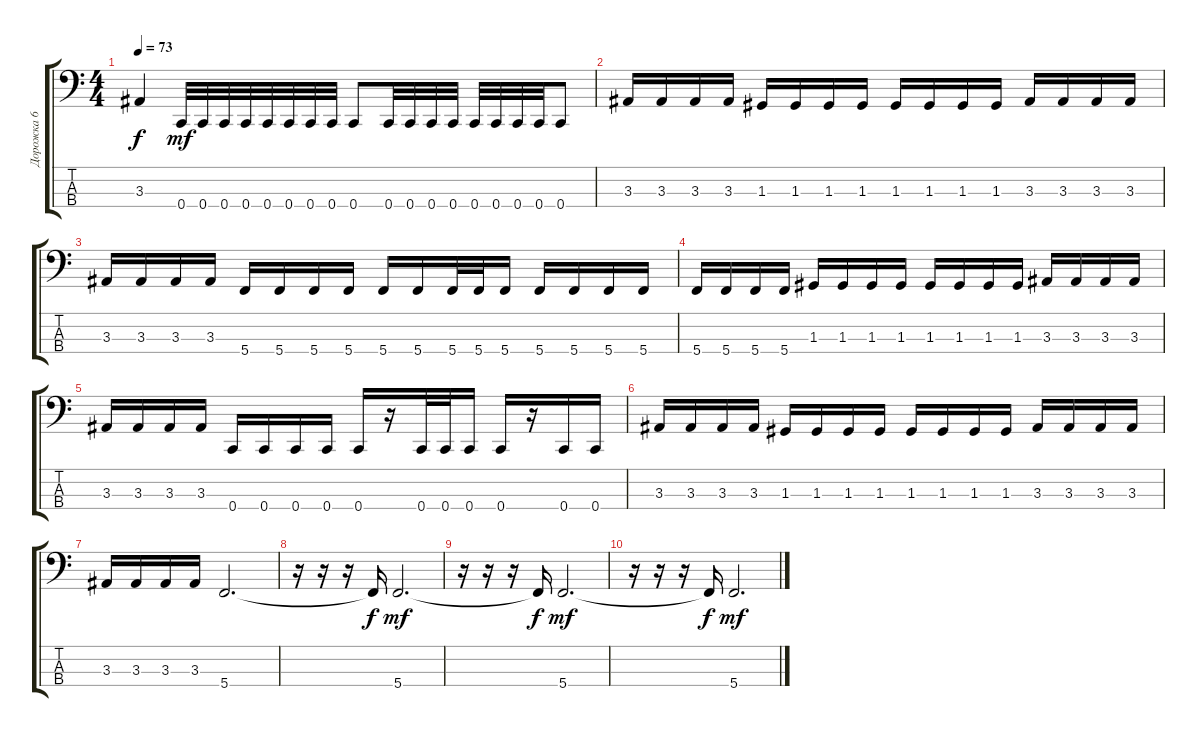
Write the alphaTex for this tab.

\track ("Дорожка 6" "Дорожка 6") {instrument electricbassfinger}
\staff {score tabs}
\tuning (F2 C2 G1 C1) {hide}
\ts (4 4)
\tempo 73
\clef f4
\ks c
3.3{t}.4{dy f} 0.4.32{dy mf} 0.4.32 0.4.32 0.4.32 0.4.32 0.4.32 0.4.32 0.4.32 0.4.8 0.4.32 0.4.32 0.4.32 0.4.32 0.4.32 0.4.32 0.4.32 0.4.32 0.4.8 |
3.3.16 3.3.16 3.3.16 3.3.16 1.3.16 1.3.16 1.3.16 1.3.16 1.3.16 1.3.16 1.3.16 1.3.16 3.3.16 3.3.16 3.3.16 3.3.16 |
3.3.16 3.3.16 3.3.16 3.3.16 5.4.16 5.4.16 5.4.16 5.4.16 5.4.16 5.4.16 5.4.32 5.4.32 5.4.16 5.4.16 5.4.16 5.4.16 5.4.16 |
5.4.16 5.4.16 5.4.16 5.4.16 1.3.16 1.3.16 1.3.16 1.3.16 1.3.16 1.3.16 1.3.16 1.3.16 3.3.16 3.3.16 3.3.16 3.3.16 |
3.3.16 3.3.16 3.3.16 3.3.16 0.4.16 0.4.16 0.4.16 0.4.16 0.4.16 r.16 0.4.32 0.4.32 0.4.16 0.4.16 r.16 0.4.16 0.4.16 |
3.3.16 3.3.16 3.3.16 3.3.16 1.3.16 1.3.16 1.3.16 1.3.16 1.3.16 1.3.16 1.3.16 1.3.16 3.3.16 3.3.16 3.3.16 3.3.16 |
3.3.16 3.3.16 3.3.16 3.3.16 5.4.2{d} |
r.16 r.16 r.16 5.4{t}.16{dy f} 5.4.2{d dy mf} |
r.16 r.16 r.16 5.4{t}.16{dy f} 5.4.2{d dy mf} |
r.16 r.16 r.16 5.4{t}.16{dy f} 5.4.2{d dy mf}
